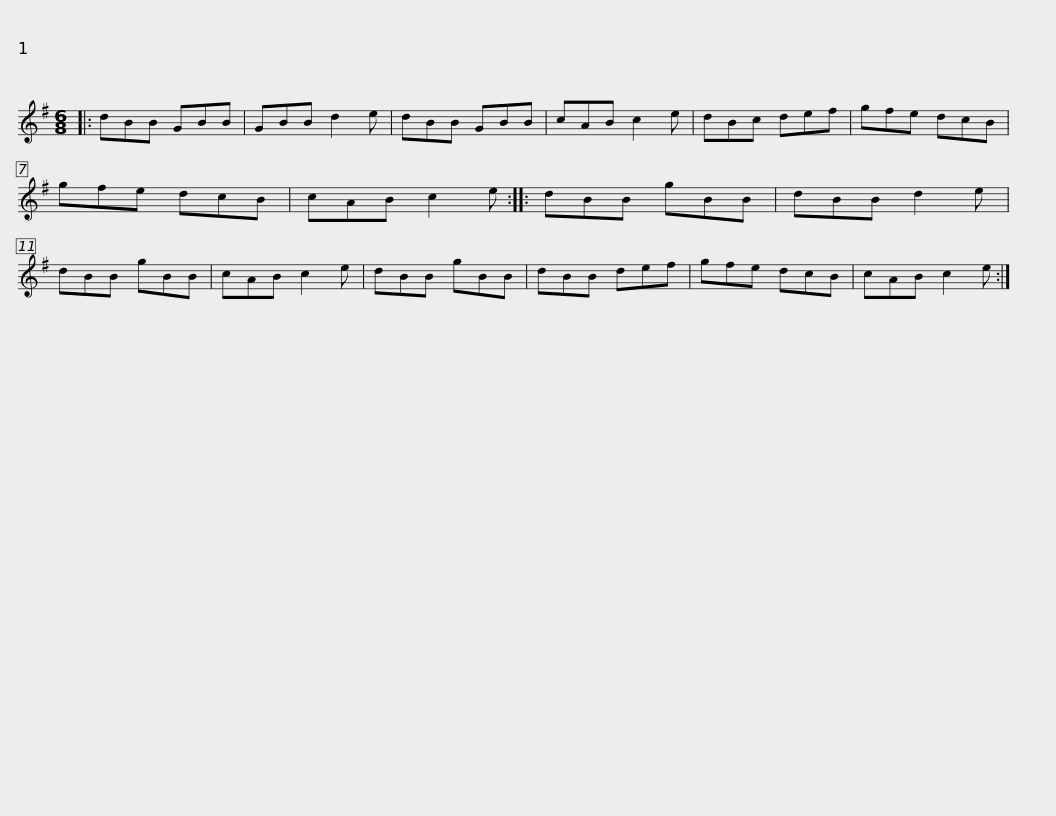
X:1
L:1/8
M:6/8
I:linebreak $
K:G
V:1 treble
V:1
|: dBB GBB | GBB d2 e | dBB GBB | cAB c2 e | dBc def | %5
 gfe dcB | gfe dcB |$ cAB c2 e :: dBB gBB | dBB d2 e | %10
 dBB gBB | cAB c2 e | dBB gBB | dBB def | gfe dcB |$ %15
 cAB c2 e :| %16
